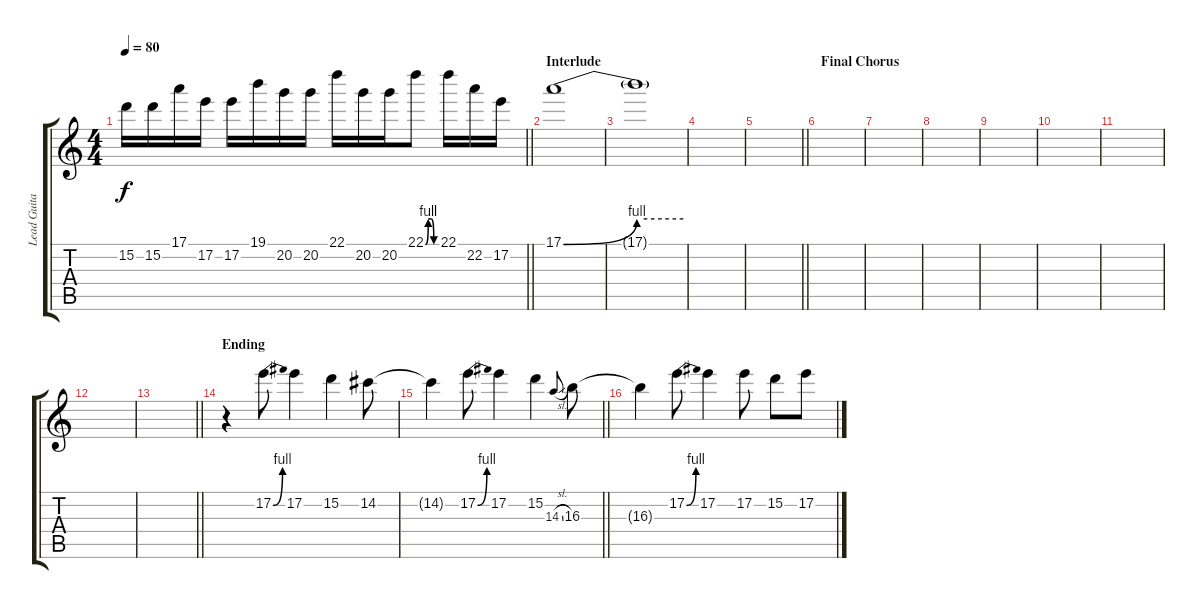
\track ("Lead Guitar" "Lead Guita") {instrument overdrivenguitar}
\staff {score tabs}
\tuning (E4 B3 G3 D3 A2 E2) {hide}
\ts (4 4)
\tempo 80
\clef g2
\barLineRight lightlight
\ks c
15.2.16{dy f} 15.2.16 17.1.16 17.2.16 17.2.16 19.1.16 20.2.16 20.2.16 22.1.16 20.2.16 20.2.16 22.1{be (custom 0 0 15 4 30 4 45 0 60 0)}.8 22.1.16 22.2.16 17.2.16 |
\section ("" "Interlude")
17.1{be (bend 0 0 60 4)}.1 |
17.1{be (hold 0 4 60 4) t}.1 |
|
\barLineRight lightlight
|
\section ("" "Final Chorus")
|
|
|
|
|
|
|
\barLineRight lightlight
|
\section ("" "Ending")
r.4 17.2{be (bend 0 0 60 4)}.8 17.2.4 15.2.4 14.2.8 |
\barLineRight lightlight
14.2{t}.4 17.2{be (bend 0 0 60 4)}.8 17.2.4 15.2.4 14.3{sl}.8{gr onbeat} 16.3.8 |
16.3{t}.4 17.2{be (bend 0 0 60 4)}.8 17.2.4 17.2.8 15.2.8 17.2.8
